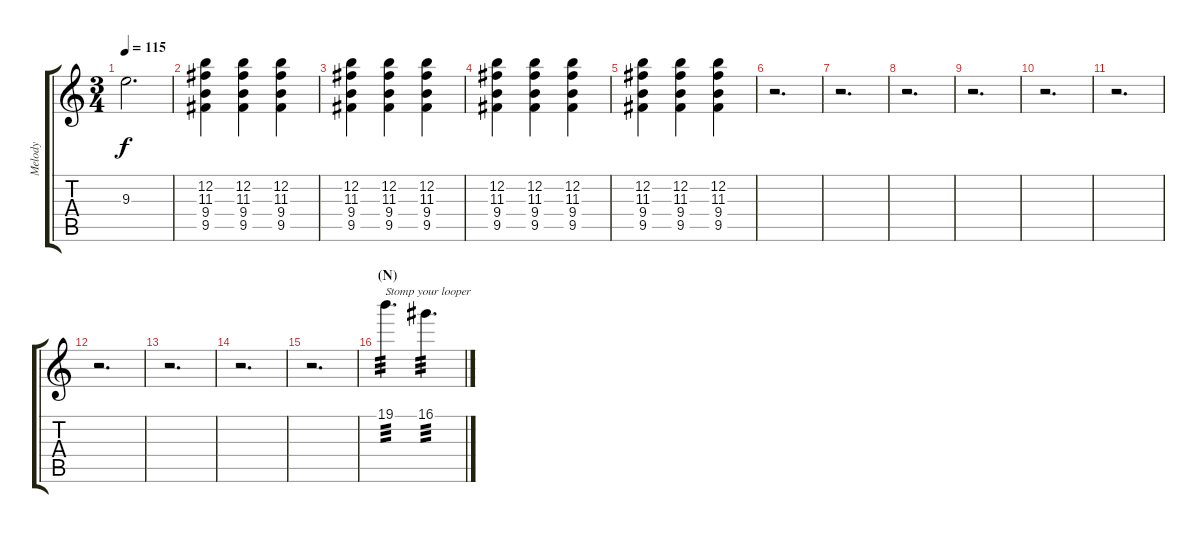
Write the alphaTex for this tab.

\track ("Melody" "Melody") {instrument electricguitarjazz}
\staff {score tabs}
\tuning (E4 B3 G3 D3 A2 E2) {hide}
\ts (3 4)
\tempo 115
\clef g2
\ks c
9.3{t}.2{d dy f} |
(12.2 11.3 9.4 9.5).4 (12.2 11.3 9.4 9.5).4 (12.2 11.3 9.4 9.5).4 |
(12.2 11.3 9.4 9.5).4 (12.2 11.3 9.4 9.5).4 (12.2 11.3 9.4 9.5).4 |
(12.2 11.3 9.4 9.5).4 (12.2 11.3 9.4 9.5).4 (12.2 11.3 9.4 9.5).4 |
(12.2 11.3 9.4 9.5).4 (12.2 11.3 9.4 9.5).4 (12.2 11.3 9.4 9.5).4 |
r.2{d} |
r.2{d} |
r.2{d} |
r.2{d} |
r.2{d} |
r.2{d} |
r.2{d} |
r.2{d} |
r.2{d} |
r.2{d} |
\section ("" "(N)")
19.1.4{d txt "Stomp your looper" tp 3} 16.1.4{d tp 3}
